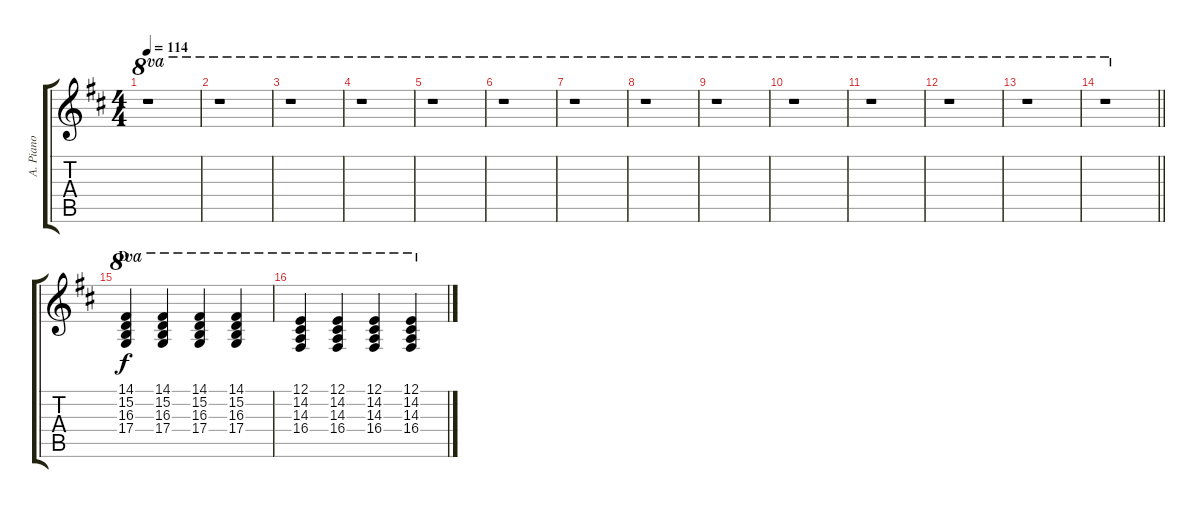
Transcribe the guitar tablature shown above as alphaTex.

\track ("A. Piano" "A. Piano") {instrument acousticgrandpiano}
\staff {score tabs}
\tuning (E4 B3 G3 D3 A2 E2) {hide}
\ts (4 4)
\tempo 114
\clef g2
\ks d
r.1{ot 8va dy f} |
r.1{ot 8va} |
r.1{ot 8va} |
r.1{ot 8va} |
r.1{ot 8va} |
r.1{ot 8va} |
r.1{ot 8va} |
r.1{ot 8va} |
r.1{ot 8va} |
r.1{ot 8va} |
r.1{ot 8va} |
r.1{ot 8va} |
r.1{ot 8va} |
\barLineRight lightlight
r.1{ot 8va} |
\section ("" "D")
(14.1 15.2 16.3 17.4).4{ot 8va} (14.1 15.2 16.3 17.4).4{ot 8va} (14.1 15.2 16.3 17.4).4{ot 8va} (14.1 15.2 16.3 17.4).4{ot 8va} |
(12.1 14.2 14.3 16.4).4{ot 8va} (12.1 14.2 14.3 16.4).4{ot 8va} (12.1 14.2 14.3 16.4).4{ot 8va} (12.1 14.2 14.3 16.4).4{ot 8va}
